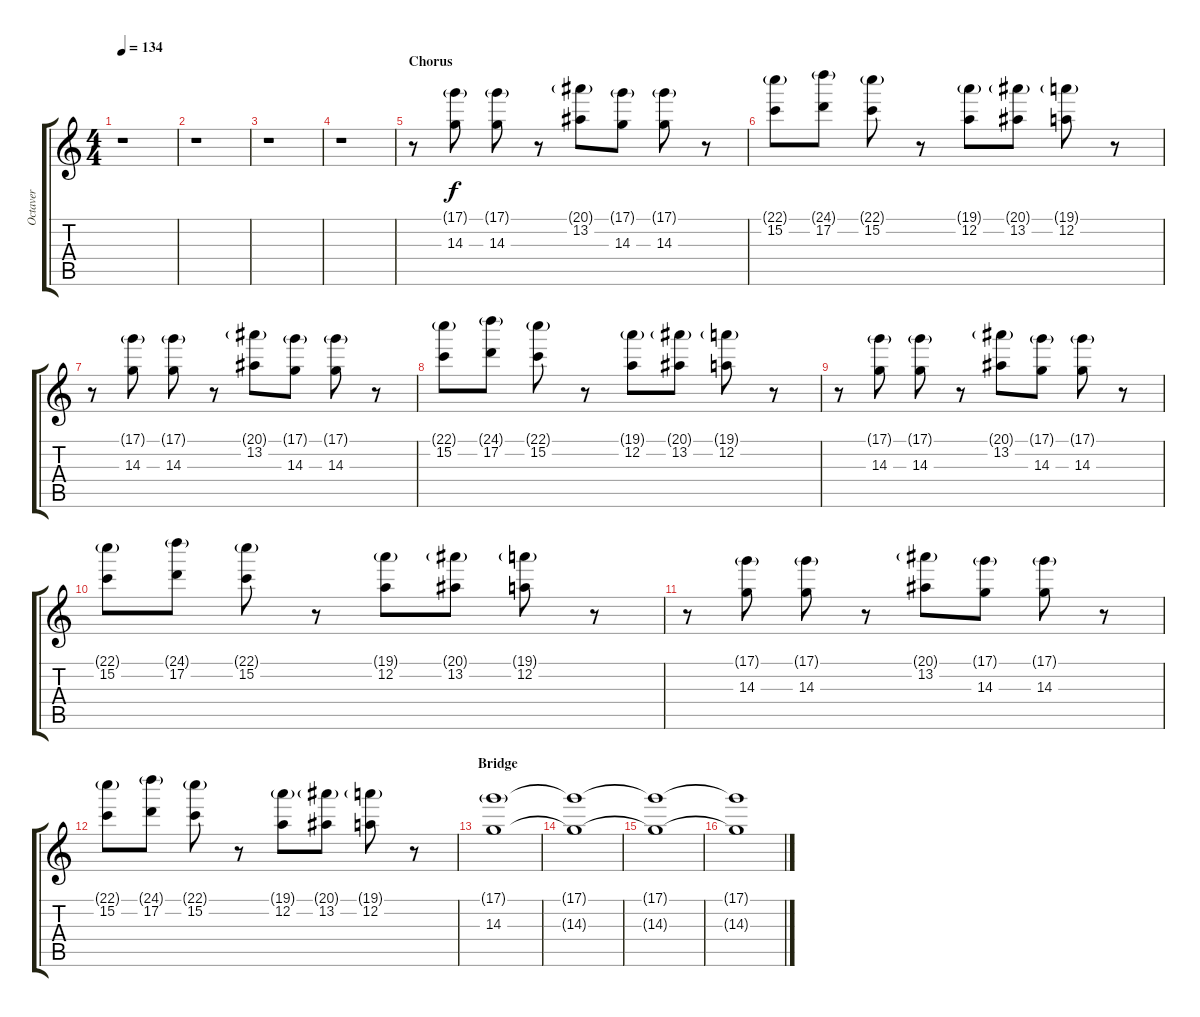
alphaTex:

\track ("Octaver" "Octaver") {instrument overdrivenguitar}
\staff {score tabs}
\tuning (D4 A3 F3 C3 G2 D2) {hide}
\ts (4 4)
\tempo 134
\clef g2
\ks c
r.1{dy f} |
r.1 |
r.1 |
r.1 |
\section ("" "Chorus")
r.8 (17.1{g} 14.3).8 (17.1{g} 14.3).8 r.8 (20.1{g} 13.2).8 (17.1{g} 14.3).8 (17.1{g} 14.3).8 r.8 |
(22.1{g} 15.2).8 (24.1{g} 17.2).8 (22.1{g} 15.2).8 r.8 (19.1{g} 12.2).8 (20.1{g} 13.2).8 (19.1{g} 12.2).8 r.8 |
r.8 (17.1{g} 14.3).8 (17.1{g} 14.3).8 r.8 (20.1{g} 13.2).8 (17.1{g} 14.3).8 (17.1{g} 14.3).8 r.8 |
(22.1{g} 15.2).8 (24.1{g} 17.2).8 (22.1{g} 15.2).8 r.8 (19.1{g} 12.2).8 (20.1{g} 13.2).8 (19.1{g} 12.2).8 r.8 |
r.8 (17.1{g} 14.3).8 (17.1{g} 14.3).8 r.8 (20.1{g} 13.2).8 (17.1{g} 14.3).8 (17.1{g} 14.3).8 r.8 |
(22.1{g} 15.2).8 (24.1{g} 17.2).8 (22.1{g} 15.2).8 r.8 (19.1{g} 12.2).8 (20.1{g} 13.2).8 (19.1{g} 12.2).8 r.8 |
r.8 (17.1{g} 14.3).8 (17.1{g} 14.3).8 r.8 (20.1{g} 13.2).8 (17.1{g} 14.3).8 (17.1{g} 14.3).8 r.8 |
(22.1{g} 15.2).8 (24.1{g} 17.2).8 (22.1{g} 15.2).8 r.8 (19.1{g} 12.2).8 (20.1{g} 13.2).8 (19.1{g} 12.2).8 r.8 |
\section ("" "Bridge")
(17.1{g} 14.3).1{volume 3} |
(17.1{t} 14.3{t}).1 |
(17.1{t} 14.3{t}).1 |
(17.1{t} 14.3{t}).1
